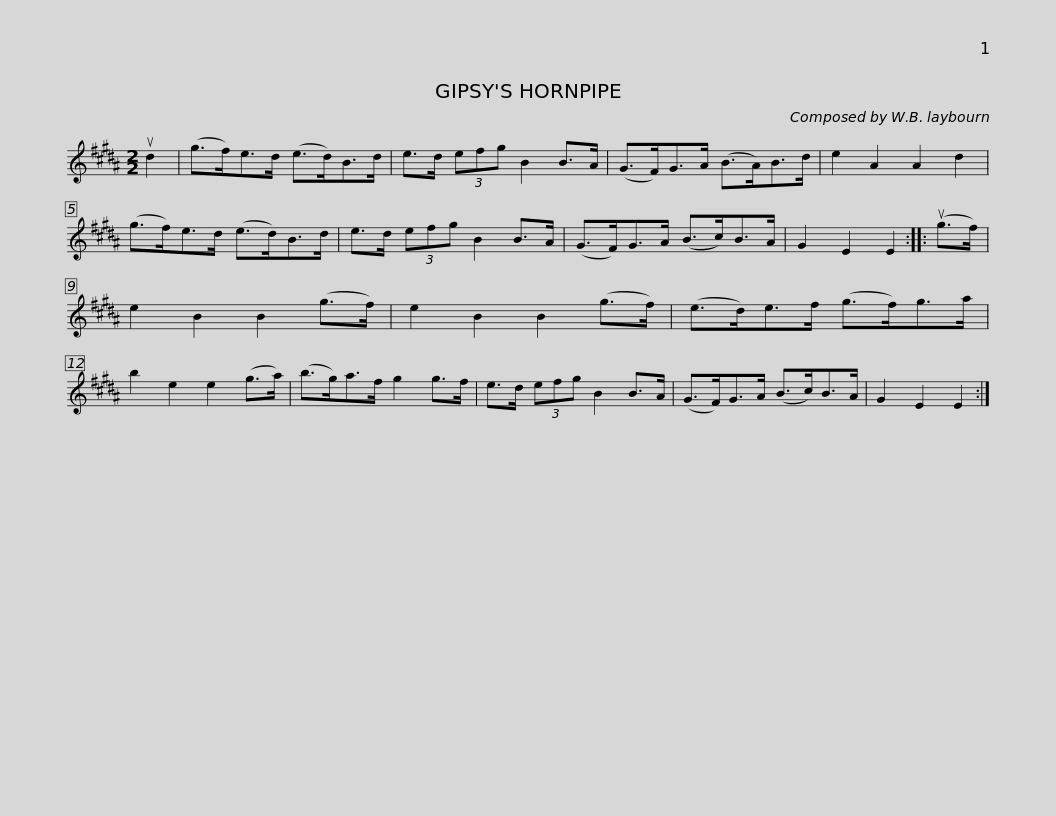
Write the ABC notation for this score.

X:1
L:1/8
M:2/2
I:linebreak $
K:B
V:1 treble
V:1
 ud2 | (g>f)e>d (e>d)B>d | e>d (3efg B2 B>A | (G>F)G>A (B>A)B>d | e2 A2 A2 d2 |$ %5
 (g>f)e>d (e>d)B>d | e>d (3efg B2 B>A | (G>F)G>A (B>c)B>A | G2 E2 E2 :: (ug>f) | %10
 e2 B2 B2 (g>f) |$ e2 B2 B2 (g>f) | (e>d)e>f (g>f)g>a | b2 e2 e2 (g>a) | (b>g)a>f g2 g>f | %15
 e>d (3efg B2 B>A |$ (G>F)G>A (B>c)B>A | G2 E2 E2 :| %18
